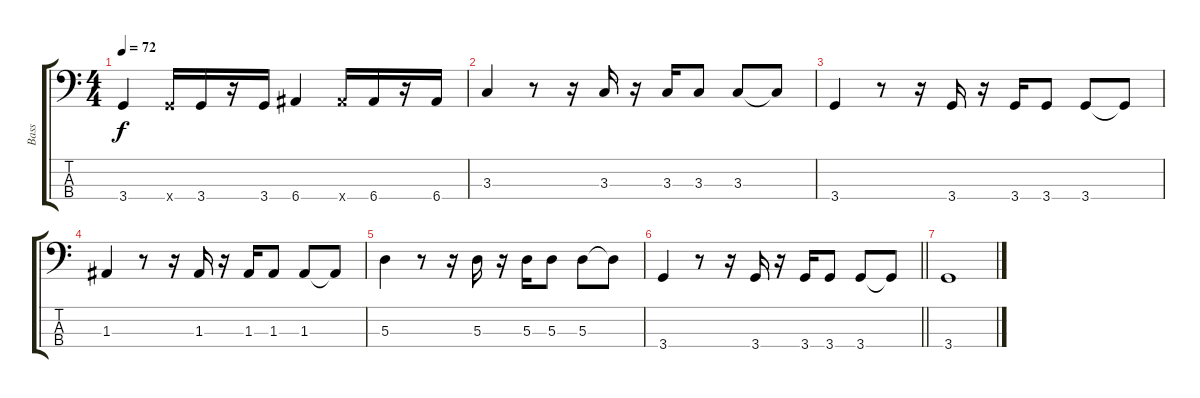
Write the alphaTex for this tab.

\track ("Bass" "Bass") {instrument electricbassfinger}
\staff {score tabs}
\tuning (G2 D2 A1 E1) {hide}
\ts (4 4)
\tempo 72
\clef f4
\ks c
3.4.4{dy f} 3.4{x}.16 3.4.16 r.16 3.4.16 6.4.4 6.4{x}.16 6.4.16 r.16 6.4.16 |
3.3.4 r.8 r.16 3.3.16 r.16 3.3.16 3.3.8 3.3.8 3.3{t}.8 |
3.4.4 r.8 r.16 3.4.16 r.16 3.4.16 3.4.8 3.4.8 3.4{t}.8 |
1.3.4 r.8 r.16 1.3.16 r.16 1.3.16 1.3.8 1.3.8 1.3{t}.8 |
5.3.4 r.8 r.16 5.3.16 r.16 5.3.16 5.3.8 5.3.8 5.3{t}.8 |
\barLineRight lightlight
3.4.4 r.8 r.16 3.4.16 r.16 3.4.16 3.4.8 3.4.8 3.4{t}.8 |
3.4.1
